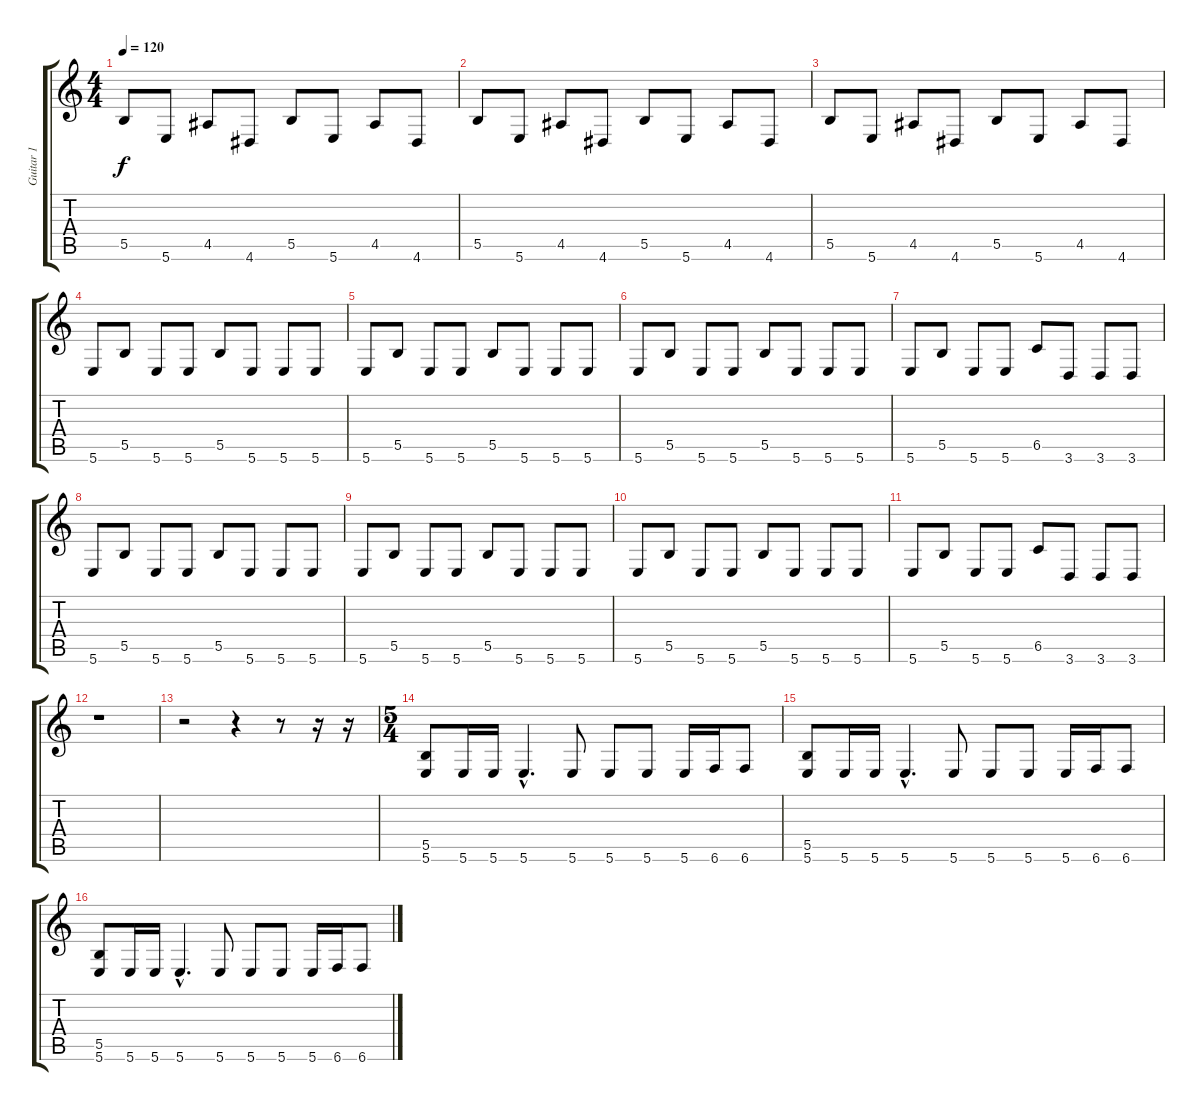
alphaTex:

\track ("Guitar 1" "Guitar 1") {instrument distortionguitar}
\staff {score tabs}
\tuning (Db4 Ab3 E3 B2 Gb2 B1) {hide}
\ts (4 4)
\tempo 120
\clef g2
\ks c
5.5.8{dy f balance 8 instrument distortionguitar} 5.6.8 4.5.8 4.6.8 5.5.8 5.6.8 4.5.8 4.6.8 |
5.5.8{balance 0} 5.6.8 4.5.8 4.6.8 5.5.8 5.6.8 4.5.8 4.6.8 |
5.5.8 5.6.8 4.5.8 4.6.8 5.5.8 5.6.8 4.5.8 4.6.8 |
5.6.8 5.5.8 5.6.8 5.6.8 5.5.8 5.6.8 5.6.8 5.6.8 |
5.6.8 5.5.8 5.6.8 5.6.8 5.5.8 5.6.8 5.6.8 5.6.8 |
5.6.8 5.5.8 5.6.8 5.6.8 5.5.8 5.6.8 5.6.8 5.6.8 |
5.6.8 5.5.8 5.6.8 5.6.8 6.5.8 3.6.8 3.6.8 3.6.8 |
5.6.8 5.5.8 5.6.8 5.6.8 5.5.8 5.6.8 5.6.8 5.6.8 |
5.6.8 5.5.8 5.6.8 5.6.8 5.5.8 5.6.8 5.6.8 5.6.8 |
5.6.8 5.5.8 5.6.8 5.6.8 5.5.8 5.6.8 5.6.8 5.6.8 |
5.6.8 5.5.8 5.6.8 5.6.8 6.5.8 3.6.8 3.6.8 3.6.8 |
r.1 |
r.2 r.4 r.8 r.16 r.16 |
\ts (5 4)
(5.5 5.6).8 5.6.16 5.6.16 5.6{hac}.4{d} 5.6.8 5.6.8 5.6.8 5.6.16 6.6.16 6.6.8 |
(5.5 5.6).8 5.6.16 5.6.16 5.6{hac}.4{d} 5.6.8 5.6.8 5.6.8 5.6.16 6.6.16 6.6.8 |
(5.5 5.6).8 5.6.16 5.6.16 5.6{hac}.4{d} 5.6.8 5.6.8 5.6.8 5.6.16 6.6.16 6.6.8
